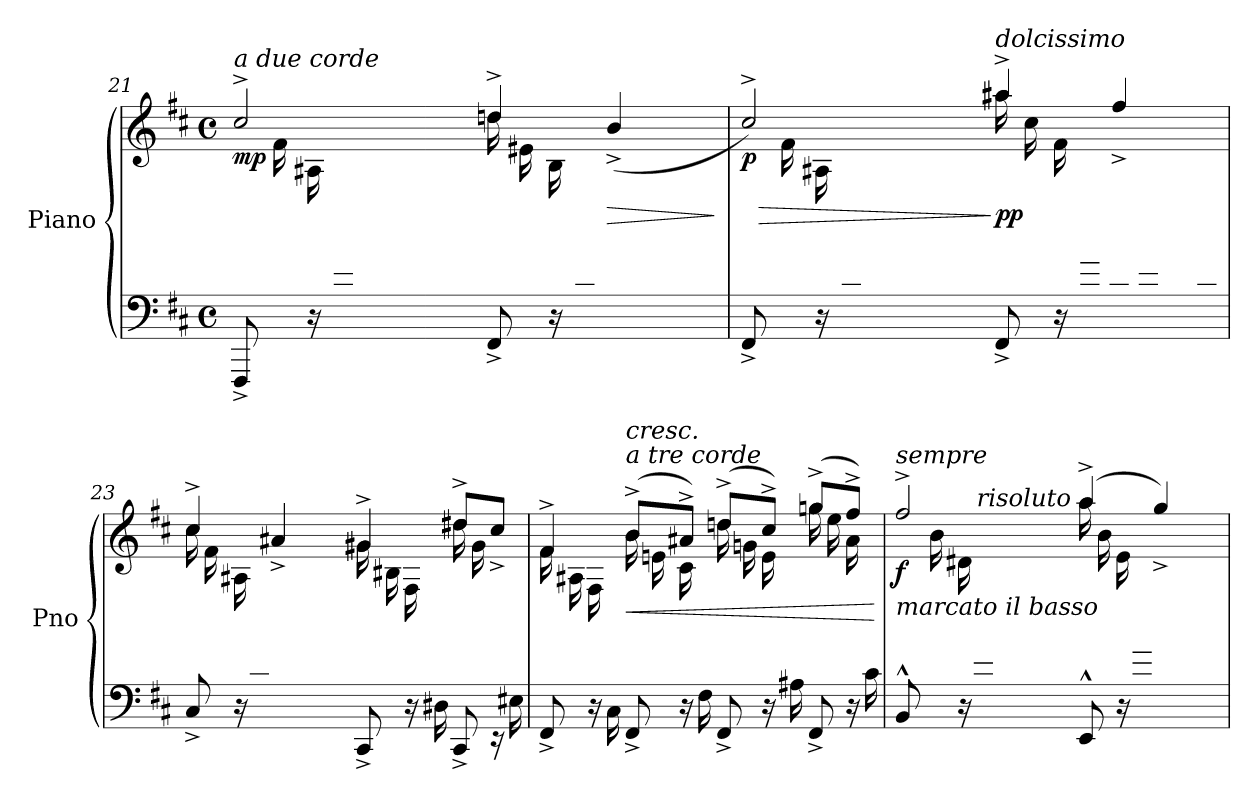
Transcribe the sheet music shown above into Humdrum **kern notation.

**kern	**kern	**dynam
*part1	*part1	*part1
*staff2	*staff1	*staff1/2
*I"Piano	*	*
*I'Pno	*	*
*clefF4	*clefG2	*
*k[f#c#]	*k[f#c#]	*
*M4/4	*M4/4	*
*met(c)	*met(c)	*
=21	=21	=21
*^	*^	*
!	!	!LO:TX:a:i:t=a due corde	!	!
!	!	!	!	!LO:DY:b
8.ryy	8FFF#^/	2cc#^/	16cc#\LLyy	mp
.	.	.	16f#\	.
.	16r	.	16A#X\	.
16en/	16ryy	.	16ryy	.
*	*	*v	*v	*
16F#/	4ryy	.	.
16A#X/	.	.	.
16C#/	.	.	.
16F#/JJ	.	.	.
*	*	*^	*
8.ryy	8FF#^/	4ddn^/	16dd\LL	.
.	.	.	16e#X\	.
.	16r	.	16B\	.
16dn/	16ryy	.	4ryy	.
!	!	!	!	!LO:HP:b
16E#X/	4ryy	(4b^/	.	>
16G#X/	.	.	.	.
16BB/	.	.	.	.
16E#/JJ	.	.	16ryy	.
*v	*v	*	*	*
*	*v	*v	*
.	.	]
!!LO:LB:g=z
=22	=22	=22
*^	*	*
!	!	!	!LO:HP:b
*	*	*^	*
!	!	!	!	!LO:DY:n=1:b
8.ryy	8FF#^/	2cc#^/)	16cc#\LLyy	> p
.	.	.	16f#\	.
.	16r	.	16A#X\	.
16c#/	16ryy	.	16ryy	.
*	*	*v	*v	*
16F#/	4ryy	.	.
16A#X/	.	.	.
16C#/	.	.	.
16F#/JJ	.	.	.
*	*	*^	*
!	!	!LO:TX:a:i:t=dolcissimo	!	!
!	!	!	!	!LO:DY:n=2:b
8.ryy	8FF#^/	4aa#X^/	16aa#\LL	] pp
.	.	.	16cc#\	.
.	16r	.	16f#\	.
16a#X/	16ryy	.	4ryy	.
16c#/	4ryy	4ff#^/	.	.
16f#/	.	.	.	.
16A#/	.	.	.	.
16c#/JJ	.	.	16ryy	.
=23	=23	=23	=23	=23
8.ryy	8C#^/	4cc#^/	16cc#\LL	.
.	.	.	16f#\	.
.	16r	.	16A#X\	.
16c#/	16ryy	.	16ryy	.
*	*	*v	*v	*
16F#/	4ryy	4a#X^/	.
16A#X/	.	.	.
16C#/	.	.	.
16F#/JJ	.	.	.
*	*	*^	*
8.ryy	8CC#^/	4g#X^/	16g#\LL	.
.	.	.	16B#X\	.
.	16r	.	16F#\	.
16D#X/JJ	16D#X\	.	16ryy	.
8ryy	8CC#^/	8dd#X^/L	16dd#\LL	.
.	.	.	16g#\	.
16Bn/	16r	8cc#^/J	8ryy	.
16E#X/JJ	16E#X\	.	.	.
!!LO:LB:g=z	!!
=24	=24	=24	=24	=24
8.ryy	8FF#^/	4f#^/	16f#\LL	.
.	.	.	16A#X\	.
.	16r	.	16F#\	.
16C#/JJ	16C#\	.	16ryy	.
!	!	!LO:TX:a:i:t=a tre corde	!	!
!	!	!LO:TX:a:i:t=cresc.	!	!
!	!	!	!	!LO:HP:b
8.ryy	8FF#^/	(8b^/L	16b\LL	<
.	.	.	16en\	.
.	16r	8a#X^/J)	16c#\	.
16F#/JJ	16F#\	.	16ryy	.
8.ryy	8FF#^/	(8ddn^/L	16dd\LL	.
.	.	.	16gn\	.
.	16r	8cc#^/J)	16e\	.
16A#/JJ	16A#X\	.	16ryy	.
8.ryy	8FF#^/	(8ggn^/L	16gg\LL	.
.	.	.	16ee\	.
.	16r	8ff#^/J)	16a#\	.
16c#/JJ	16c#\	.	16ryy	.
*v	*v	*	*	*
*	*v	*v	*
.	.	[
=25	=25	=25
*^	*^	*
!	!	!LO:TX:a:i:t=sempre	!	!
!LO:TX:a:i:t=marcato il basso	!	!	!	!
!	!	!	!	!LO:DY:b
8.ryy	8BB^^/	2ff#^/	16ff#\LLyy	f
.	.	.	16b\	.
.	16r	.	16d#X\	.
!	!	!	!LO:TX:a:i:t=risoluto	!
16f#/	16ryy	.	16ryy	.
*	*	*v	*v	*
16An/	4ryy	.	.
16B/	.	.	.
16D#X/	.	.	.
16F#/JJ	.	.	.
*	*	*^	*
8.ryy	8EE^^/	(4aa^/	16aa\LL	.
.	.	.	16b\	.
.	16r	.	16e\	.
16g/	16ryy	.	4ryy	.
16G/	4ryy	4gg^/)	.	.
16B/	.	.	.	.
16E/	.	.	.	.
16G/JJ	.	.	16ryy	.
*v	*v	*	*	*
*	*v	*v	*
=	=	=
*-	*-	*-
